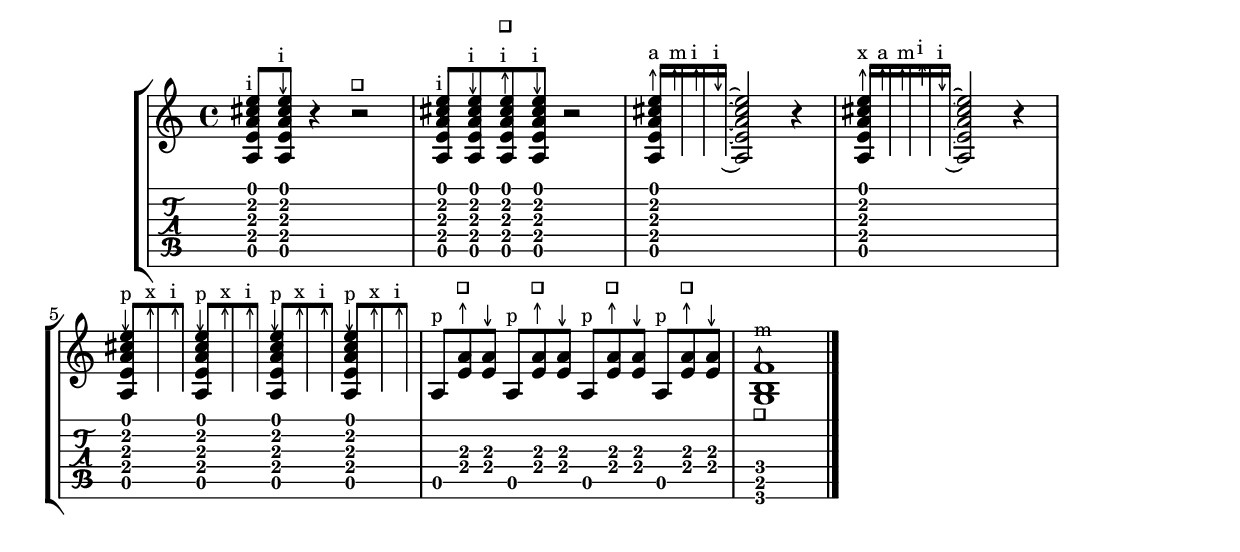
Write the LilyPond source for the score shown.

%% DO NOT EDIT this file manually; it is automatically
%% generated from LSR http://lsr.dsi.unimi.it
%% Make any changes in LSR itself, or in Documentation/snippets/new/ ,
%% and then run scripts/auxiliar/makelsr.py
%%
%% This file is in the public domain.
\version "2.17.11"

\header {
  lsrtags = "fretted-strings, specific-notation, stylesheet, version-specific"

  texidoc = "
For flamenco guitar, special notation is used:


* a golpe symbol to indicate a slap on the guitar body with the nail of
the ring finger * an arrow to indicate (the direction of) strokes *
different letters for fingering (@qq{p}: thumb, @qq{i}: index finger,
@qq{m}: middle finger, @qq{a}: ring finger and @qq{x}: little finger) *
3- and 4-finger rasgueados; stroke upwards with all fingers, ending
with an up- and down using the index finger * abanicos: strokes (in
tuples) with thumb (down), little and index finger (both up). There's
also an abanico 2 where middle and ring finger are used instead of the
little finger. * alza pua: fast playing with the thumb


Most figures use arrows in combination with fingering; with abanicos
and rasgueados, noteheads are printed only for the first chord.

This snippet contains some header-like code that can be copied as
@samp{flamenco.ly} and included in source files.

"
  doctitle = "Flamenco notation"
} % begin verbatim


%%%%%%%%%%%%%%%%%%%%%%%%%%%%%%%%%%%%%%%%%%%
%%%%%%%  Cut here ----- Start 'flamenco.ly'

% Text indicators
abanico = \markup { \italic Abanico }
rasgueaso = \markup { \italic Ras. }
alzapua = \markup { \italic Alzapua }

% Finger stroke symbols
strokeUp = \markup { \postscript #"
  0.1     setlinewidth
  0.5 0   moveto
  0.5 2   lineto
  0.2 1.4 lineto
  0.5 2   moveto
  0.8 1.4 lineto
  stroke
"}

strokeDown = \markup { \postscript #"
  0.1     setlinewidth
  0.5 2   moveto
  0.5 0   lineto
  0.2 0.6 lineto
  0.5 0   moveto
  0.8 0.6 lineto
  stroke
"}

% Golpe symbol
golpe = \markup { \postscript #"
  0.2 setlinewidth
  0 0 moveto
  1 0 lineto
  1 1 lineto
  stroke
  "\postscript #"
  0.1       setlinewidth
  -0.6 -0.1  moveto
  -0.6  1.0 lineto
  0.5  1.0 lineto
  stroke
"}

strokeUpGolpe = \markup { \column { \golpe \line { \strokeUp } } }
iUpGolpe = \markup { \column { \golpe \line { \small i } \line { \strokeUp } } }

% Strokes for all fingers
pUp   = \markup { \column { \small p \line { \strokeUp } } }
pDown = \markup { \column { \small p \line { \strokeDown } } }
iUp   = \markup { \column { \small i \line { \strokeUp } } }
iDown = \markup { \column { \small i \line { \strokeDown } } }
mUp   = \markup { \column { \small m \line { \strokeUp } } }
mDown = \markup { \column { \small m \line { \strokeDown } } }
aUp   = \markup { \column { \small a \line { \strokeUp } } }
aDown = \markup { \column { \small a \line { \strokeDown } } }
xUp   = \markup { \column { \small x \line { \strokeUp } } }
xDown = \markup { \column { \small x \line { \strokeDown } } }


% Just handy :)
tupletOff = {
  \once \override TupletNumber.stencil = ##f
  \once \override TupletBracket.stencil = ##f
}

tupletsOff = {
  \override TupletNumber.stencil = ##f
  \override TupletBracket.bracket-visibility = #'if-no-beam
}

tupletsOn = {
  \override TupletBracket.bracket-visibility = #'default
  \revert TupletNumber.stencil
}

headsOff = {
  \override TabNoteHead.transparent = ##t
  \override NoteHead.transparent = ##t
  \override NoteHead.no-ledgers = ##t
}

headsOn = {
  \override TabNoteHead.transparent = ##f
  \override NoteHead.transparent = ##f
  \override NoteHead.no-ledgers = ##f
}

%%%%%%%  Cut here ----- End 'flamenco.ly'
%%%%%%%%%%%%%%%%%%%%%%%%%%%%%%%%%%%%%%%%%

part = \relative c' {
  <a, e' a cis e>8^\iUp
  <a e' a cis e>8^\iDown
  r4
  r2^\golpe

  <a e' a cis e>8^\iUp
  <a e' a cis e>8^\iDown
  <a e' a cis e>8^\iUpGolpe
  <a e' a cis e>8^\iDown
  r2

  <a e' a cis e>16^\aUp
  \headsOff
  <a e' a cis e>^\mUp
  <a e' a cis e>^\iUp
  <a e' a cis e>^\iDown~
  \headsOn
  <a e' a cis e>2
  r4

  \tupletOff
  \tuplet 5/4 {
    <a e' a cis e>16^\xUp
    \headsOff
    <a e' a cis e>^\aUp
    <a e' a cis e>^\mUp
    <a e' a cis e>^\iUp
    <a e' a cis e>^\iDown~
    \headsOn
  }
  <a e' a cis e>2
  r4

  \tupletsOff
  \tuplet 3/2 {
    <a e' a cis e>8^\pDown
    \headsOff
    <a e' a cis e>^\xUp
    <a e' a cis e>^\iUp
    \headsOn
  }

  \tuplet 3/2 {
    <a e' a cis e>8^\pDown
    \headsOff
    <a e' a cis e>^\xUp
    <a e' a cis e>^\iUp
    \headsOn
  }

  \tuplet 3/2 {
    <a e' a cis e>8^\pDown
    \headsOff
    <a e' a cis e>^\xUp
    <a e' a cis e>^\iUp
    \headsOn
  }
  \tuplet 3/2 {
    <a e' a cis e>8^\pDown
    \headsOff
    <a e' a cis e>^\xUp
    <a e' a cis e>^\iUp
    \headsOn
  }

  \tupletsOff
  \override Beam.positions = #'(2 . 2)
  \tuplet 3/2 {
    a8^\markup{ \small p }
    <e' a>^\strokeUpGolpe
    <e a>^\strokeDown
  }
  \tuplet 3/2 {
    a,8^\markup{ \small p }
    <e' a>^\strokeUpGolpe
    <e a>^\strokeDown
  }
  \tuplet 3/2 {
    a,8^\markup{ \small p }
    <e' a>^\strokeUpGolpe
    <e a>^\strokeDown
  }
  \tuplet 3/2 {
    a,8^\markup{ \small p }
    <e' a>^\strokeUpGolpe
    <e a>^\strokeDown
  }
  \tupletsOn

  \once \override TextScript.extra-offset = #'(0 . -1)
  <g, b f'>1_\golpe^\mUp
  \bar "|."
}

\score {
  \new StaffGroup <<
    \context Staff = "part" <<
      \clef G
      \transpose c c'
      {
        \part
      }
    >>
    \context TabStaff {
      \part
    }
  >>
  \layout {
    ragged-right = ##t
  }
}
